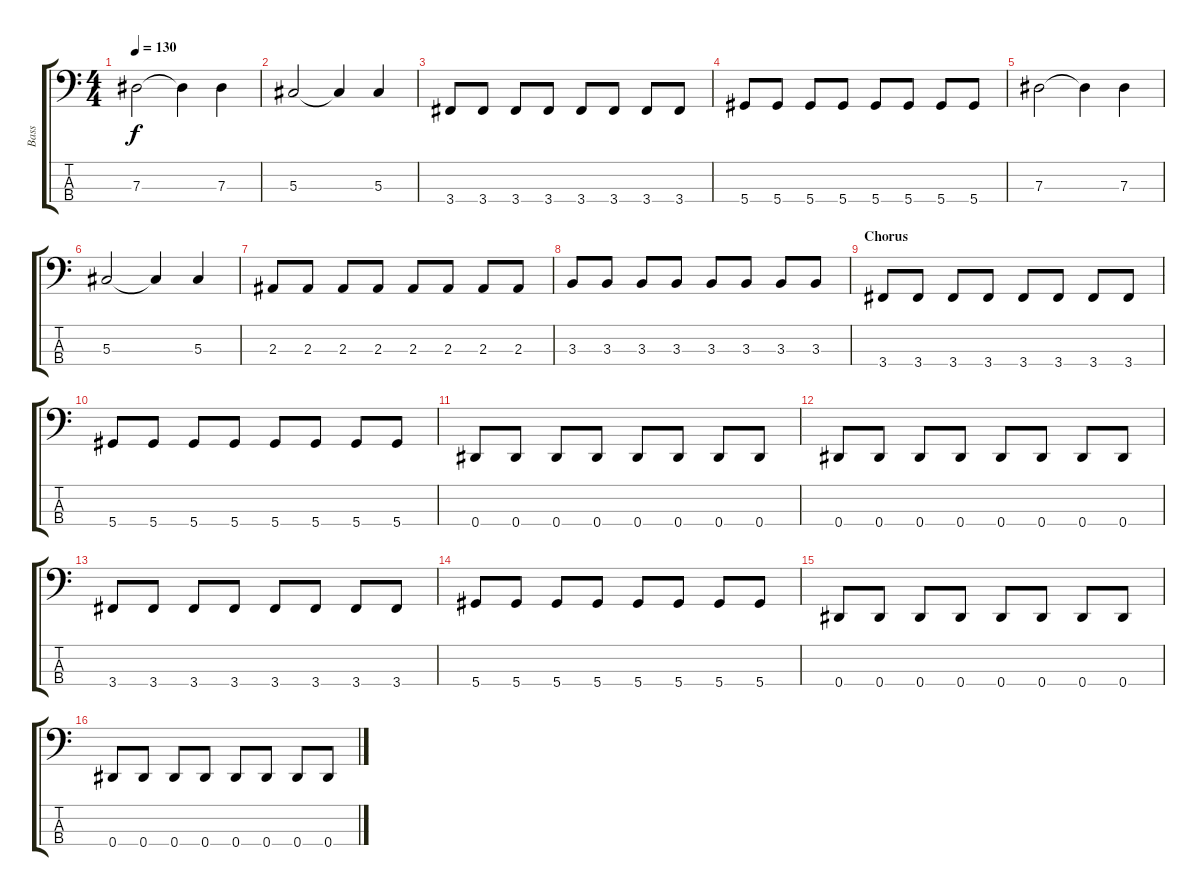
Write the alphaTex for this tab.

\track ("Bass" "Bass") {instrument electricbassfinger}
\staff {score tabs}
\tuning (Gb2 Db2 Ab1 Eb1) {hide}
\ts (4 4)
\tempo 130
\clef f4
\ks c
7.3.2{dy f} 7.3{t}.4 7.3.4 |
5.3.2 5.3{t}.4 5.3.4 |
3.4.8 3.4.8 3.4.8 3.4.8 3.4.8 3.4.8 3.4.8 3.4.8 |
5.4.8 5.4.8 5.4.8 5.4.8 5.4.8 5.4.8 5.4.8 5.4.8 |
7.3.2 7.3{t}.4 7.3.4 |
5.3.2 5.3{t}.4 5.3.4 |
2.3.8 2.3.8 2.3.8 2.3.8 2.3.8 2.3.8 2.3.8 2.3.8 |
3.3.8 3.3.8 3.3.8 3.3.8 3.3.8 3.3.8 3.3.8 3.3.8 |
\section ("" "Chorus")
3.4.8 3.4.8 3.4.8 3.4.8 3.4.8 3.4.8 3.4.8 3.4.8 |
5.4.8 5.4.8 5.4.8 5.4.8 5.4.8 5.4.8 5.4.8 5.4.8 |
0.4.8 0.4.8 0.4.8 0.4.8 0.4.8 0.4.8 0.4.8 0.4.8 |
0.4.8 0.4.8 0.4.8 0.4.8 0.4.8 0.4.8 0.4.8 0.4.8 |
3.4.8 3.4.8 3.4.8 3.4.8 3.4.8 3.4.8 3.4.8 3.4.8 |
5.4.8 5.4.8 5.4.8 5.4.8 5.4.8 5.4.8 5.4.8 5.4.8 |
0.4.8 0.4.8 0.4.8 0.4.8 0.4.8 0.4.8 0.4.8 0.4.8 |
0.4.8 0.4.8 0.4.8 0.4.8 0.4.8 0.4.8 0.4.8 0.4.8
